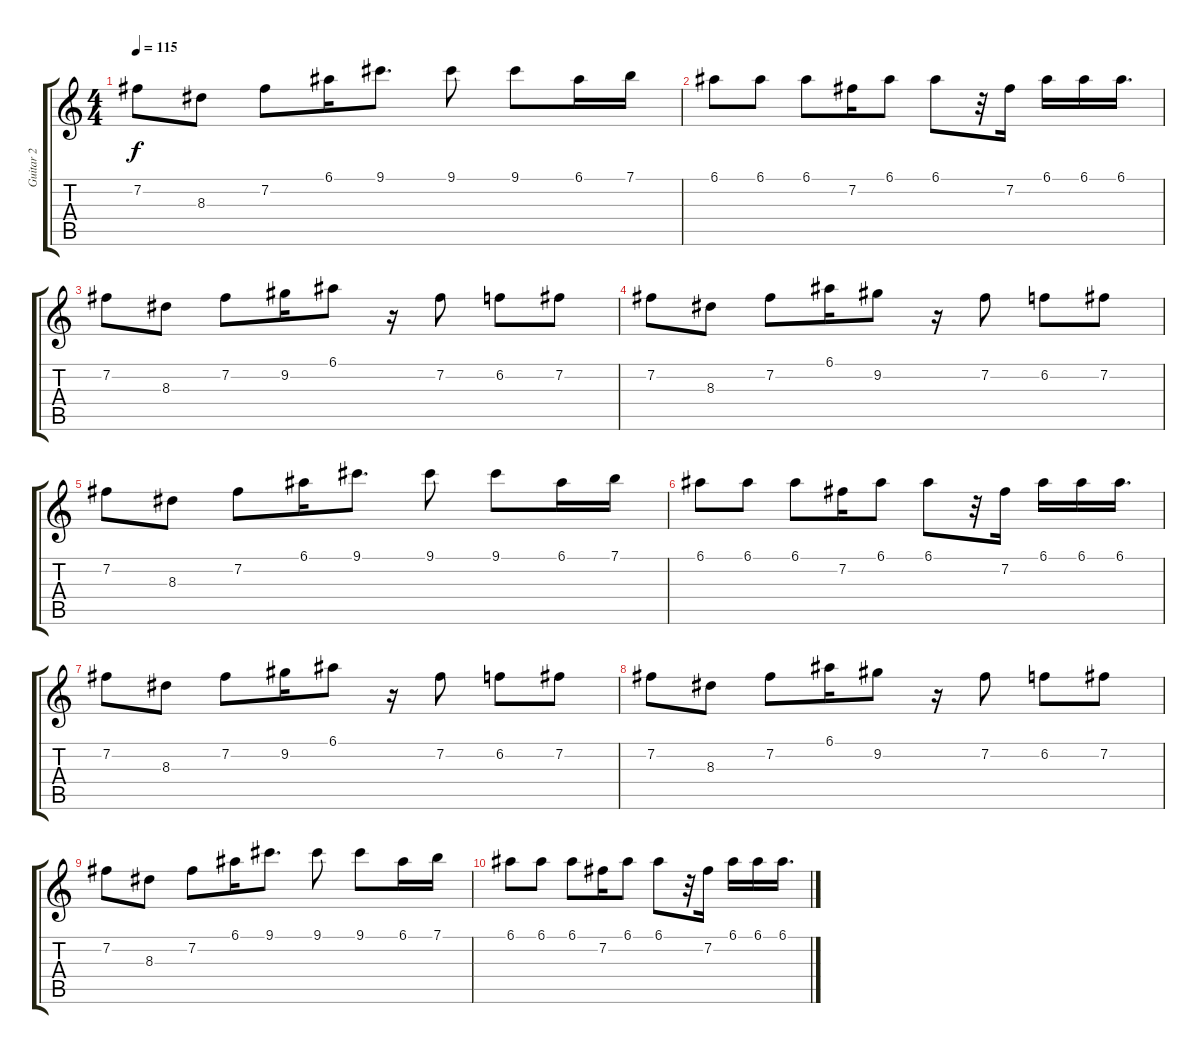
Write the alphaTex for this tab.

\track ("Guitar 2" "Guitar 2") {instrument electricguitarjazz}
\staff {score tabs}
\tuning (E4 B3 G3 D3 A2 E2) {hide}
\ts (4 4)
\tempo 115
\clef g2
\ks c
7.2.8{dy f} 8.3.8 7.2.8 6.1.16 9.1.8{d} 9.1.8 9.1.8 6.1.16 7.1.16 |
6.1.8 6.1.8 6.1.8 7.2.16 6.1.8 6.1.8 r.32 7.2.16 6.1.16 6.1.16 6.1.16{d} |
7.2.8 8.3.8 7.2.8 9.2.16 6.1.8 r.16 7.2.8 6.2.8 7.2.8 |
7.2.8 8.3.8 7.2.8 6.1.16 9.2.8 r.16 7.2.8 6.2.8 7.2.8 |
7.2.8 8.3.8 7.2.8 6.1.16 9.1.8{d} 9.1.8 9.1.8 6.1.16 7.1.16 |
6.1.8 6.1.8 6.1.8 7.2.16 6.1.8 6.1.8 r.32 7.2.16 6.1.16 6.1.16 6.1.16{d} |
7.2.8 8.3.8 7.2.8 9.2.16 6.1.8 r.16 7.2.8 6.2.8 7.2.8 |
7.2.8 8.3.8 7.2.8 6.1.16 9.2.8 r.16 7.2.8 6.2.8 7.2.8 |
7.2.8 8.3.8 7.2.8 6.1.16 9.1.8{d} 9.1.8 9.1.8 6.1.16 7.1.16 |
6.1.8 6.1.8 6.1.8 7.2.16 6.1.8 6.1.8 r.32 7.2.16 6.1.16 6.1.16 6.1.16{d}
